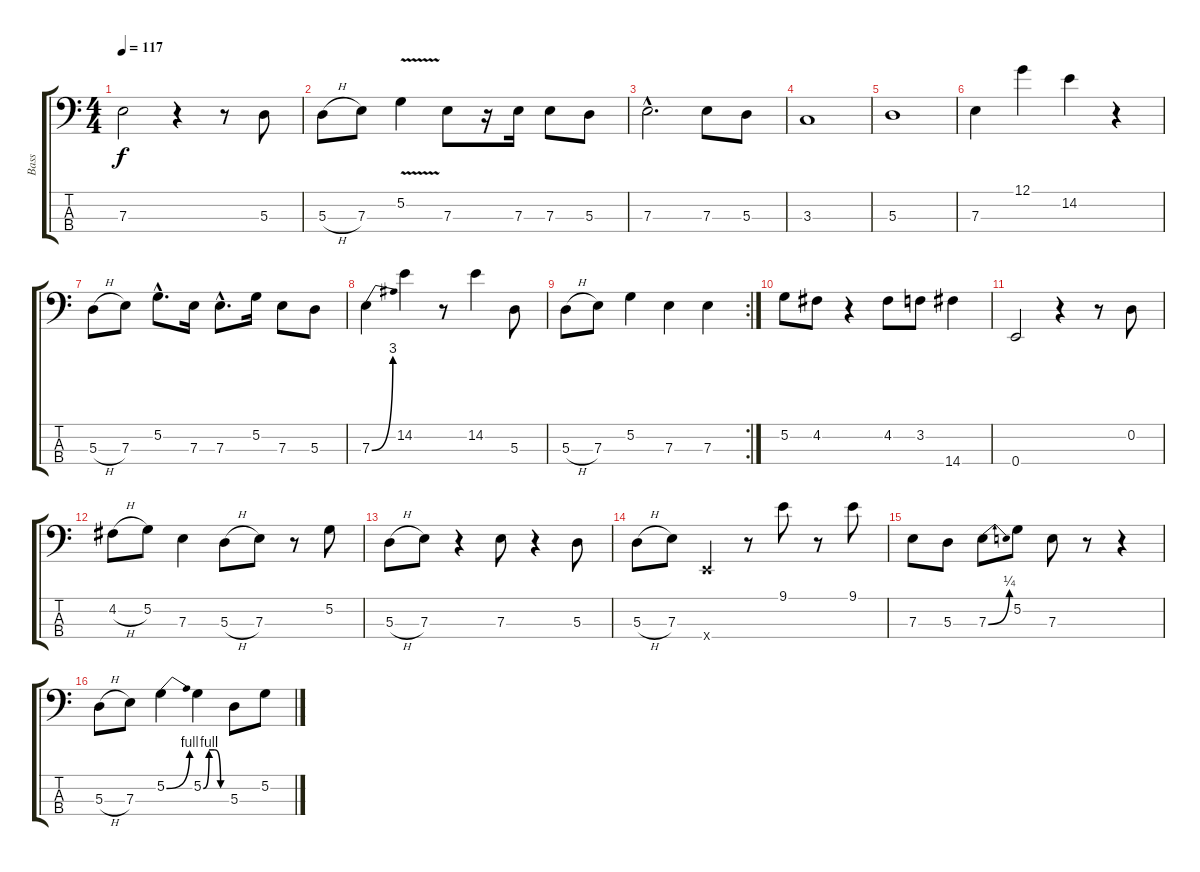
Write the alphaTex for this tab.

\track ("Bass" "Bass") {instrument electricbassfinger}
\staff {score tabs}
\tuning (G2 D2 A1 E1) {hide}
\ts (4 4)
\tempo 117
\clef f4
\ks c
7.3.2{dy f} r.4 r.8 5.3.8 |
5.3{h}.8 7.3.8 5.2{v}.4 7.3.8 r.16 7.3.16 7.3.8 5.3.8 |
7.3{hac}.2{d} 7.3.8 5.3.8 |
3.3.1 |
5.3.1 |
7.3.4 12.1.4 14.2.4 r.4 |
5.3{h}.8 7.3.8 5.2{hac}.8{d} 7.3.16 7.3{hac}.8{d} 5.2.16 7.3.8 5.3.8 |
7.3{be (bend 0 0 60 12)}.4 14.2.4 r.8 14.2.4 5.3.8 |
\rc 2
5.3{h}.8 7.3.8 5.2.4 7.3.4 7.3.4 |
5.2.8 4.2.8 r.4 4.2.8 3.2.8 14.4.4 |
0.4.2 r.4 r.8 0.2.8 |
4.2{h}.8 5.2.8 7.3.4 5.3{h}.8 7.3.8 r.8 5.2.8 |
5.3{h}.8 7.3.8 r.4 7.3.8 r.4 5.3.8 |
5.3{h}.8 7.3.8 0.4{x}.4 r.8 9.1.8 r.8 9.1.8 |
7.3.8 5.3.8 7.3{be (bend 0 0 60 1)}.8 5.2.8 7.3.8 r.8 r.4 |
5.3{h}.8 7.3.8 5.2{be (bend 0 0 60 4)}.4 5.2{be (custom 0 0 15 4 30 4 45 0 60 0)}.4 5.3.8 5.2.8
